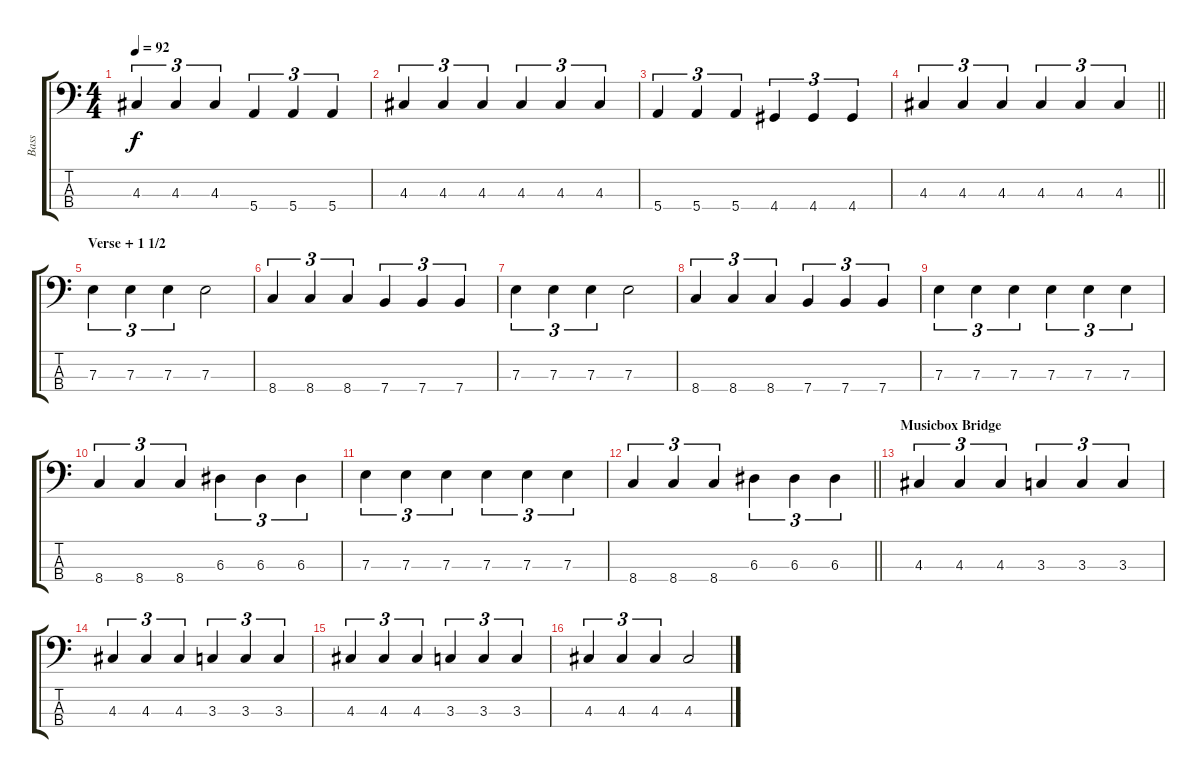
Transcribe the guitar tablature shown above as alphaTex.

\track ("Bass" "Bass") {instrument electricbassfinger}
\staff {score tabs}
\tuning (G2 D2 A1 E1) {hide}
\ts (4 4)
\tempo 92
\clef f4
\ks c
4.3.4{tu (3 2) dy f} 4.3.4{tu (3 2)} 4.3.4{tu (3 2)} 5.4.4{tu (3 2)} 5.4.4{tu (3 2)} 5.4.4{tu (3 2)} |
4.3.4{tu (3 2)} 4.3.4{tu (3 2)} 4.3.4{tu (3 2)} 4.3.4{tu (3 2)} 4.3.4{tu (3 2)} 4.3.4{tu (3 2)} |
5.4.4{tu (3 2)} 5.4.4{tu (3 2)} 5.4.4{tu (3 2)} 4.4.4{tu (3 2)} 4.4.4{tu (3 2)} 4.4.4{tu (3 2)} |
\barLineRight lightlight
4.3.4{tu (3 2)} 4.3.4{tu (3 2)} 4.3.4{tu (3 2)} 4.3.4{tu (3 2)} 4.3.4{tu (3 2)} 4.3.4{tu (3 2)} |
\section ("" "Verse + 1 1/2")
7.3.4{tu (3 2)} 7.3.4{tu (3 2)} 7.3.4{tu (3 2)} 7.3.2 |
8.4.4{tu (3 2)} 8.4.4{tu (3 2)} 8.4.4{tu (3 2)} 7.4.4{tu (3 2)} 7.4.4{tu (3 2)} 7.4.4{tu (3 2)} |
7.3.4{tu (3 2)} 7.3.4{tu (3 2)} 7.3.4{tu (3 2)} 7.3.2 |
8.4.4{tu (3 2)} 8.4.4{tu (3 2)} 8.4.4{tu (3 2)} 7.4.4{tu (3 2)} 7.4.4{tu (3 2)} 7.4.4{tu (3 2)} |
7.3.4{tu (3 2)} 7.3.4{tu (3 2)} 7.3.4{tu (3 2)} 7.3.4{tu (3 2)} 7.3.4{tu (3 2)} 7.3.4{tu (3 2)} |
8.4.4{tu (3 2)} 8.4.4{tu (3 2)} 8.4.4{tu (3 2)} 6.3.4{tu (3 2)} 6.3.4{tu (3 2)} 6.3.4{tu (3 2)} |
7.3.4{tu (3 2)} 7.3.4{tu (3 2)} 7.3.4{tu (3 2)} 7.3.4{tu (3 2)} 7.3.4{tu (3 2)} 7.3.4{tu (3 2)} |
\barLineRight lightlight
8.4.4{tu (3 2)} 8.4.4{tu (3 2)} 8.4.4{tu (3 2)} 6.3.4{tu (3 2)} 6.3.4{tu (3 2)} 6.3.4{tu (3 2)} |
\section ("" "Musicbox Bridge")
4.3.4{tu (3 2)} 4.3.4{tu (3 2)} 4.3.4{tu (3 2)} 3.3.4{tu (3 2)} 3.3.4{tu (3 2)} 3.3.4{tu (3 2)} |
4.3.4{tu (3 2)} 4.3.4{tu (3 2)} 4.3.4{tu (3 2)} 3.3.4{tu (3 2)} 3.3.4{tu (3 2)} 3.3.4{tu (3 2)} |
4.3.4{tu (3 2)} 4.3.4{tu (3 2)} 4.3.4{tu (3 2)} 3.3.4{tu (3 2)} 3.3.4{tu (3 2)} 3.3.4{tu (3 2)} |
4.3.4{tu (3 2)} 4.3.4{tu (3 2)} 4.3.4{tu (3 2)} 4.3.2
